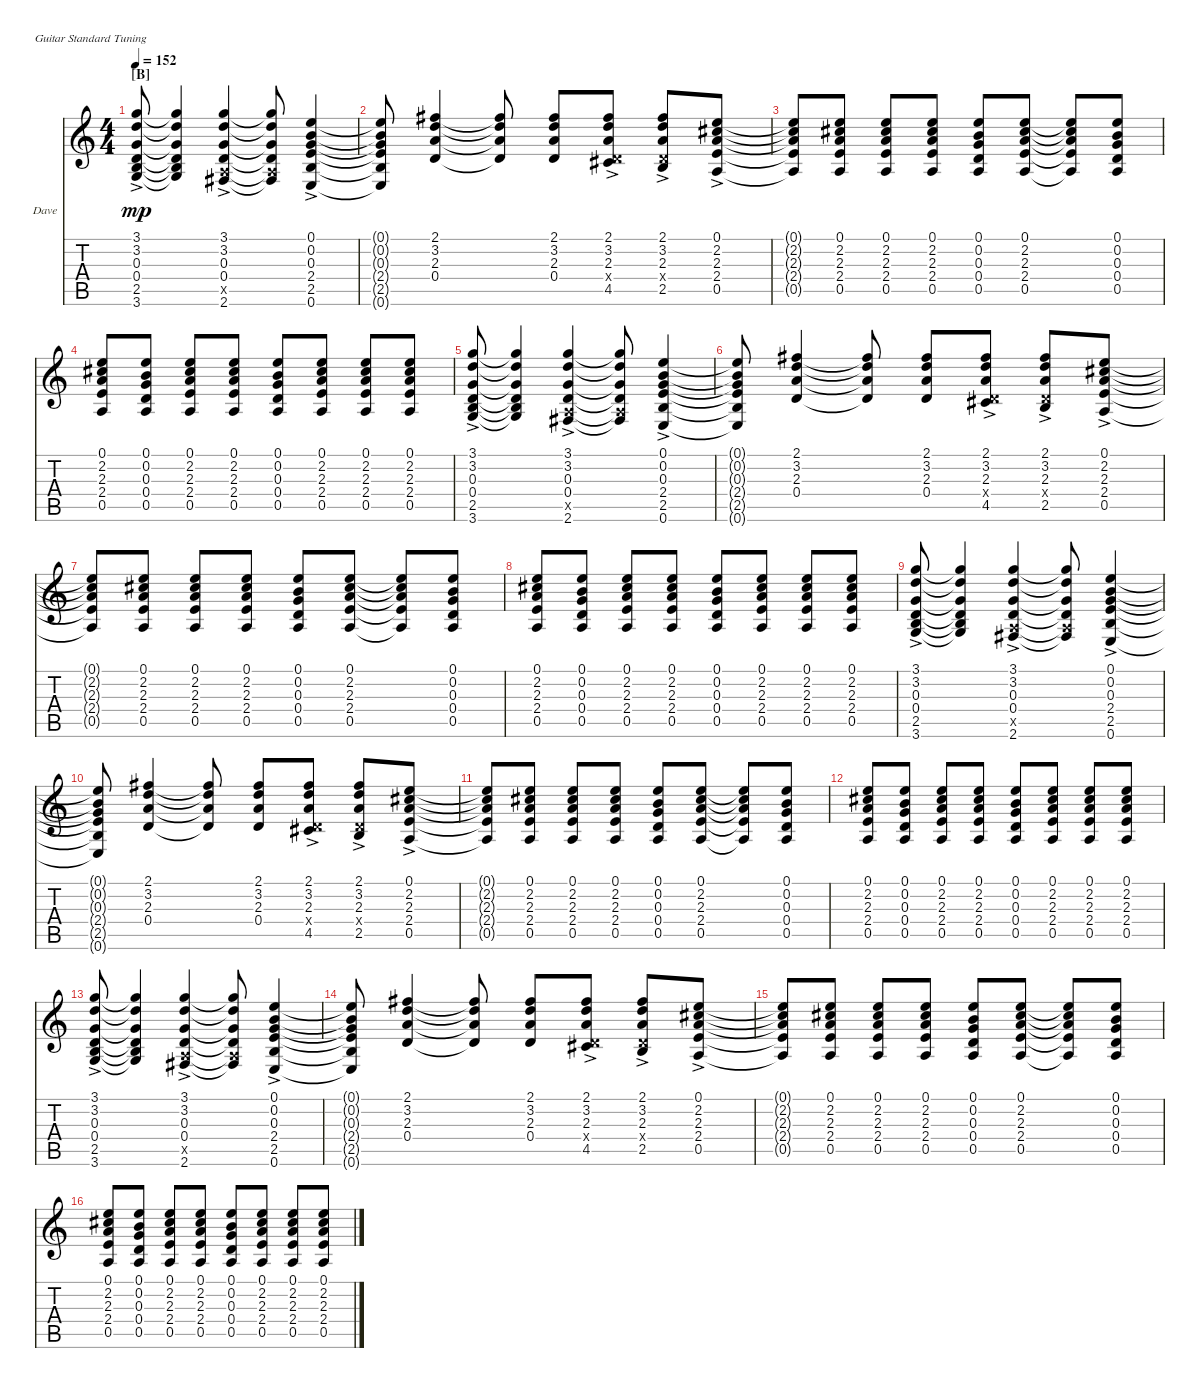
\defaultSystemsLayout 4
\bracketExtendMode nobrackets
\firstSystemTrackNameOrientation horizontal
\otherSystemsTrackNameOrientation horizontal
\track ("Guitar 1 (Dave Grohl)" "Dave") {instrument distortionguitar}
\staff {score tabs}
\tuning (E4 B3 G3 D3 A2 E2)
\ts (4 4)
\section ("B" "")
\tempo 152
\clef g2
\scale
0.333333
\ks c
(3.6{ac} 2.5{ac} 0.4 3.1{ac} 3.2{ac} 0.3).8{dy mp} (3.6{t} 2.5{t} 0.4{t} 3.1{t} 3.2{t} 0.3{t}).4 (2.6{ac} 0.4{ac} 3.1{ac} 3.2{ac} 0.3{ac} 0.5{ac x}).4 (2.6{t} 0.5{x t} 0.4{t} 0.3{t} 3.2{t} 3.1{t}).8 (0.6{ac} 2.5{ac} 2.4{ac} 0.1{ac} 0.2{ac} 0.3{ac}).4 |
\scale
0.333333 (0.6{t} 2.5{t} 2.4{t} 0.1{t} 0.2{t} 0.3{t}).8 (2.3 2.1 3.2 0.4).4 (2.1{t} 3.2{t} 2.3{t} 0.4{t}).8 (2.1 3.2 2.3 0.4).8 (2.3 4.5{ac} 2.1 3.2 0.4{x}).8 (2.3 2.5{ac} 2.1 3.2 0.4{x}).8 (2.3 0.5{ac} 2.4 2.2 0.1).8 |
\scale
0.333333 (2.3{t} 0.5{t} 2.4{t} 2.2{t} 0.1{t}).8 (2.3 0.5 2.4 2.2 0.1).8 (2.3 0.5 2.4 2.2 0.1).8 (2.3 0.5 2.4 2.2 0.1).8 (0.3 0.5 0.4 0.2 0.1).8 (2.3 0.5 2.4 2.2 0.1).8 (2.3{t} 0.5{t} 2.4{t} 2.2{t} 0.1{t}).8 (0.3 0.5 0.4 0.2 0.1).8 |
\scale
0.333333 (2.3 0.5 2.4 2.2 0.1).8 (0.3 0.5 0.4 0.2 0.1).8 (2.3 0.5 2.4 2.2 0.1).8 (2.3 0.5 2.4 2.2 0.1).8 (0.3 0.5 0.4 0.2 0.1).8 (2.3 0.5 2.4 2.2 0.1).8 (2.3 0.5 2.4 2.2 0.1).8 (2.3 0.5 2.4 2.2 0.1).8 |
\scale
0.333333 (3.6{ac} 2.5{ac} 0.4 3.1{ac} 3.2{ac} 0.3).8 (3.6{t} 2.5{t} 0.4{t} 3.1{t} 3.2{t} 0.3{t}).4 (2.6{ac} 0.4{ac} 3.1{ac} 3.2{ac} 0.3{ac} 0.5{ac x}).4 (2.6{t} 0.5{x t} 0.4{t} 0.3{t} 3.2{t} 3.1{t}).8 (0.6{ac} 2.5{ac} 2.4{ac} 0.1{ac} 0.2{ac} 0.3{ac}).4 |
\scale
0.333333 (0.6{t} 2.5{t} 2.4{t} 0.1{t} 0.2{t} 0.3{t}).8 (2.3 2.1 3.2 0.4).4 (2.1{t} 3.2{t} 2.3{t} 0.4{t}).8 (2.1 3.2 2.3 0.4).8 (2.3 4.5{ac} 2.1 3.2 0.4{x}).8 (2.3 2.5{ac} 2.1 3.2 0.4{x}).8 (2.3 0.5{ac} 2.4 2.2 0.1).8 |
\scale
0.333333 (2.3{t} 0.5{t} 2.4{t} 2.2{t} 0.1{t}).8 (2.3 0.5 2.4 2.2 0.1).8 (2.3 0.5 2.4 2.2 0.1).8 (2.3 0.5 2.4 2.2 0.1).8 (0.3 0.5 0.4 0.2 0.1).8 (2.3 0.5 2.4 2.2 0.1).8 (2.3{t} 0.5{t} 2.4{t} 2.2{t} 0.1{t}).8 (0.3 0.5 0.4 0.2 0.1).8 |
\scale
0.333333 (2.3 0.5 2.4 2.2 0.1).8 (0.3 0.5 0.4 0.2 0.1).8 (2.3 0.5 2.4 2.2 0.1).8 (2.3 0.5 2.4 2.2 0.1).8 (0.3 0.5 0.4 0.2 0.1).8 (2.3 0.5 2.4 2.2 0.1).8 (2.3 0.5 2.4 2.2 0.1).8 (2.3 0.5 2.4 2.2 0.1).8 |
\scale
0.333333 (3.6{ac} 2.5{ac} 0.4 3.1{ac} 3.2{ac} 0.3).8 (3.6{t} 2.5{t} 0.4{t} 3.1{t} 3.2{t} 0.3{t}).4 (2.6{ac} 0.4{ac} 3.1{ac} 3.2{ac} 0.3{ac} 0.5{ac x}).4 (2.6{t} 0.5{x t} 0.4{t} 0.3{t} 3.2{t} 3.1{t}).8 (0.6{ac} 2.5{ac} 2.4{ac} 0.1{ac} 0.2{ac} 0.3{ac}).4 |
\scale
0.333333 (0.6{t} 2.5{t} 2.4{t} 0.1{t} 0.2{t} 0.3{t}).8 (2.3 2.1 3.2 0.4).4 (2.1{t} 3.2{t} 2.3{t} 0.4{t}).8 (2.1 3.2 2.3 0.4).8 (2.3 4.5{ac} 2.1 3.2 0.4{x}).8 (2.3 2.5{ac} 2.1 3.2 0.4{x}).8 (2.3 0.5{ac} 2.4 2.2 0.1).8 |
\scale
0.333333 (2.3{t} 0.5{t} 2.4{t} 2.2{t} 0.1{t}).8 (2.3 0.5 2.4 2.2 0.1).8 (2.3 0.5 2.4 2.2 0.1).8 (2.3 0.5 2.4 2.2 0.1).8 (0.3 0.5 0.4 0.2 0.1).8 (2.3 0.5 2.4 2.2 0.1).8 (2.3{t} 0.5{t} 2.4{t} 2.2{t} 0.1{t}).8 (0.3 0.5 0.4 0.2 0.1).8 |
\scale
0.333333 (2.3 0.5 2.4 2.2 0.1).8 (0.3 0.5 0.4 0.2 0.1).8 (2.3 0.5 2.4 2.2 0.1).8 (2.3 0.5 2.4 2.2 0.1).8 (0.3 0.5 0.4 0.2 0.1).8 (2.3 0.5 2.4 2.2 0.1).8 (2.3 0.5 2.4 2.2 0.1).8 (2.3 0.5 2.4 2.2 0.1).8 |
\scale
0.333333 (3.6{ac} 2.5{ac} 0.4 3.1{ac} 3.2{ac} 0.3).8 (3.6{t} 2.5{t} 0.4{t} 3.1{t} 3.2{t} 0.3{t}).4 (2.6{ac} 0.4{ac} 3.1{ac} 3.2{ac} 0.3{ac} 0.5{ac x}).4 (2.6{t} 0.5{x t} 0.4{t} 0.3{t} 3.2{t} 3.1{t}).8 (0.6{ac} 2.5{ac} 2.4{ac} 0.1{ac} 0.2{ac} 0.3{ac}).4 |
\scale
0.333333 (0.6{t} 2.5{t} 2.4{t} 0.1{t} 0.2{t} 0.3{t}).8 (2.3 2.1 3.2 0.4).4 (2.1{t} 3.2{t} 2.3{t} 0.4{t}).8 (2.1 3.2 2.3 0.4).8 (2.3 4.5{ac} 2.1 3.2 0.4{x}).8 (2.3 2.5{ac} 2.1 3.2 0.4{x}).8 (2.3 0.5{ac} 2.4 2.2 0.1).8 |
\scale
0.333333 (2.3{t} 0.5{t} 2.4{t} 2.2{t} 0.1{t}).8 (2.3 0.5 2.4 2.2 0.1).8 (2.3 0.5 2.4 2.2 0.1).8 (2.3 0.5 2.4 2.2 0.1).8 (0.3 0.5 0.4 0.2 0.1).8 (2.3 0.5 2.4 2.2 0.1).8 (2.3{t} 0.5{t} 2.4{t} 2.2{t} 0.1{t}).8 (0.3 0.5 0.4 0.2 0.1).8 |
\scale
0.333333 (2.3 0.5 2.4 2.2 0.1).8 (0.3 0.5 0.4 0.2 0.1).8 (2.3 0.5 2.4 2.2 0.1).8 (2.3 0.5 2.4 2.2 0.1).8 (0.3 0.5 0.4 0.2 0.1).8 (2.3 0.5 2.4 2.2 0.1).8 (2.3 0.5 2.4 2.2 0.1).8 (2.3 0.5 2.4 2.2 0.1).8
